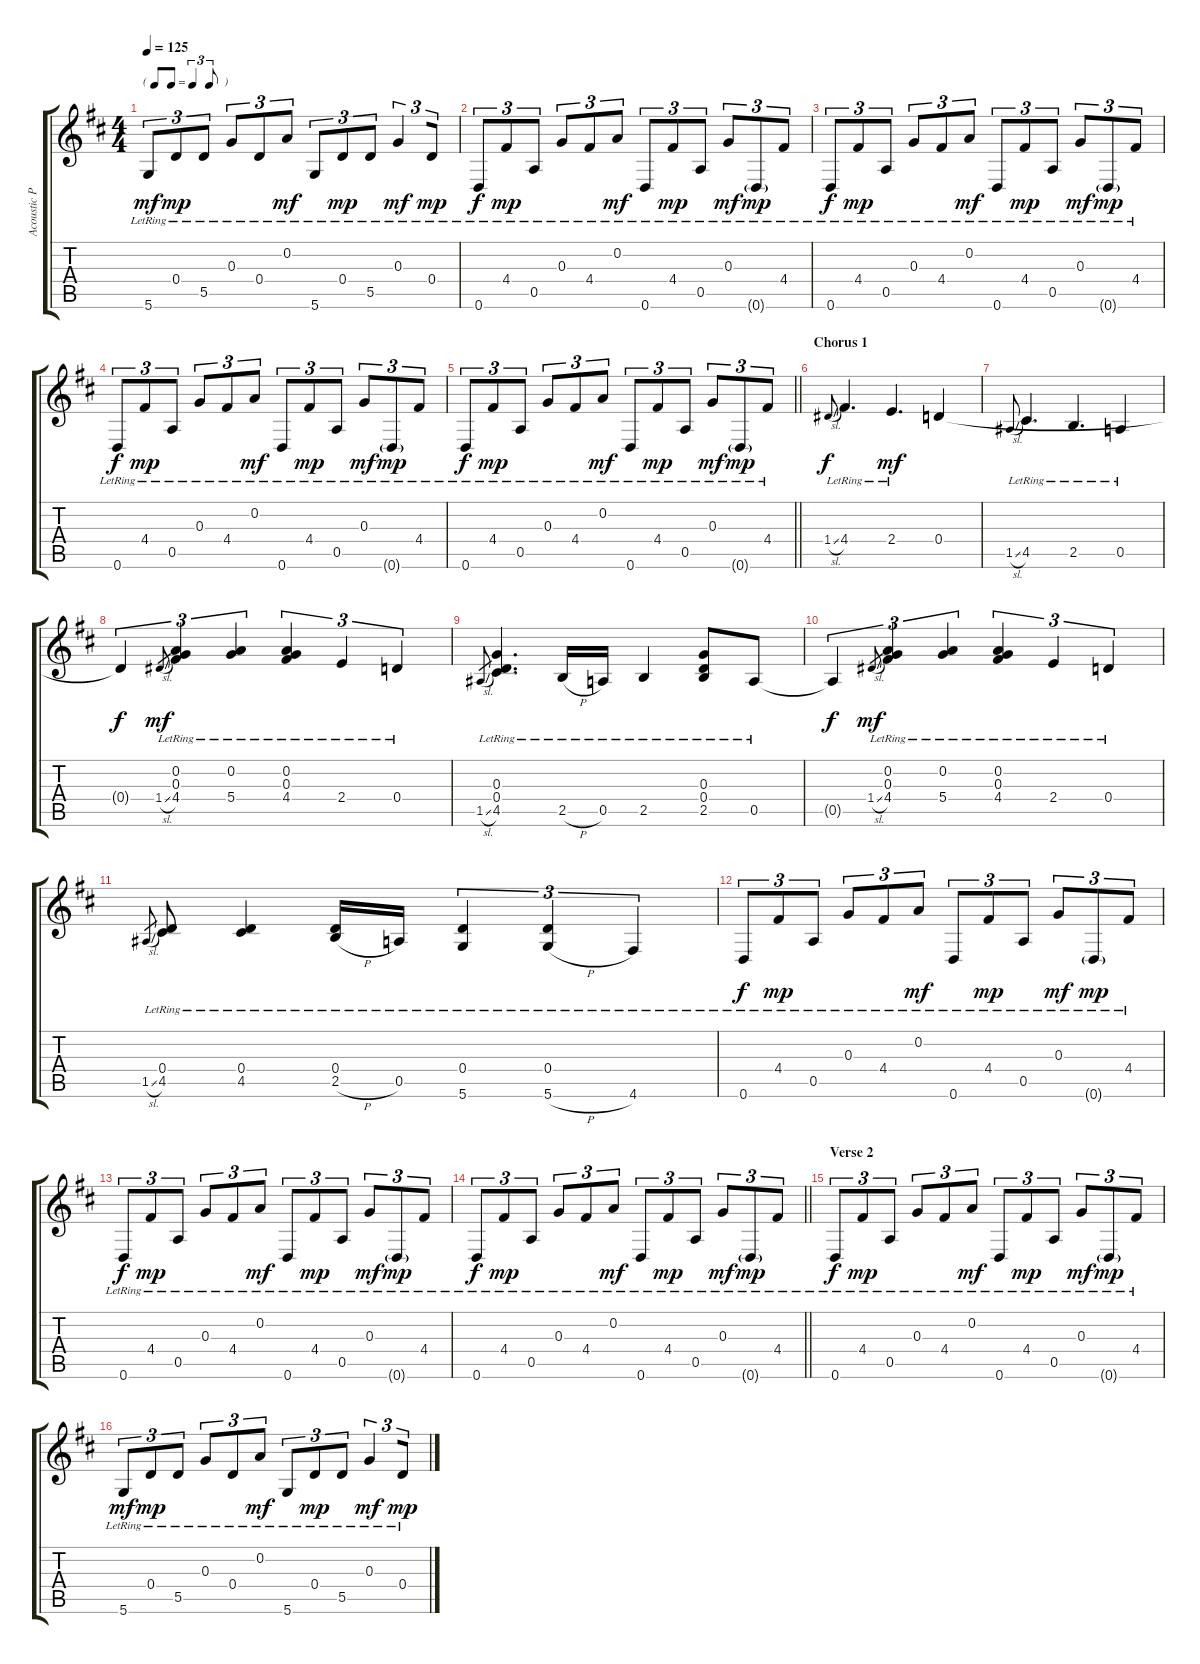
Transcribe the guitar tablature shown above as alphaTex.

\track ("Acoustic Picking" "Acoustic P") {instrument acousticguitarsteel}
\staff {score tabs}
\tuning (D4 A3 G3 D3 A2 D2) {hide}
\ts (4 4)
\tf triplet8th
\tempo 125
\clef g2
\ks d
5.6{lr}.8{tu (3 2) dy mf} 0.4{lr}.8{tu (3 2) dy mp} 5.5{lr}.8{tu (3 2) beam split} 0.3{lr}.8{tu (3 2) beam merge} 0.4{lr}.8{tu (3 2) beam merge} 0.2{lr}.8{tu (3 2) dy mf beam split} 5.6{lr}.8{tu (3 2) beam merge} 0.4{lr}.8{tu (3 2) dy mp beam merge} 5.5{lr}.8{tu (3 2)} 0.3{lr}.4{tu (3 2) dy mf beam merge} 0.4{lr}.8{tu (3 2) dy mp} |
0.6{lr}.8{tu (3 2) dy f} 4.4{lr}.8{tu (3 2) dy mp} 0.5{lr}.8{tu (3 2) beam split} 0.3{lr}.8{tu (3 2) beam merge} 4.4{lr}.8{tu (3 2) beam merge} 0.2{lr}.8{tu (3 2) dy mf beam split} 0.6{lr}.8{tu (3 2) beam merge} 4.4{lr}.8{tu (3 2) dy mp beam merge} 0.5{lr}.8{tu (3 2)} 0.3{lr}.8{tu (3 2) dy mf beam merge} 0.6{g lr}.8{tu (3 2) dy mp beam merge} 4.4{lr}.8{tu (3 2)} |
0.6{lr}.8{tu (3 2) dy f} 4.4{lr}.8{tu (3 2) dy mp} 0.5{lr}.8{tu (3 2) beam split} 0.3{lr}.8{tu (3 2) beam merge} 4.4{lr}.8{tu (3 2) beam merge} 0.2{lr}.8{tu (3 2) dy mf beam split} 0.6{lr}.8{tu (3 2) beam merge} 4.4{lr}.8{tu (3 2) dy mp beam merge} 0.5{lr}.8{tu (3 2)} 0.3{lr}.8{tu (3 2) dy mf beam merge} 0.6{g lr}.8{tu (3 2) dy mp beam merge} 4.4{lr}.8{tu (3 2)} |
0.6{lr}.8{tu (3 2) dy f} 4.4{lr}.8{tu (3 2) dy mp} 0.5{lr}.8{tu (3 2) beam split} 0.3{lr}.8{tu (3 2) beam merge} 4.4{lr}.8{tu (3 2) beam merge} 0.2{lr}.8{tu (3 2) dy mf beam split} 0.6{lr}.8{tu (3 2) beam merge} 4.4{lr}.8{tu (3 2) dy mp beam merge} 0.5{lr}.8{tu (3 2)} 0.3{lr}.8{tu (3 2) dy mf beam merge} 0.6{g lr}.8{tu (3 2) dy mp beam merge} 4.4{lr}.8{tu (3 2)} |
\barLineRight lightlight
0.6{lr}.8{tu (3 2) dy f} 4.4{lr}.8{tu (3 2) dy mp} 0.5{lr}.8{tu (3 2) beam split} 0.3{lr}.8{tu (3 2) beam merge} 4.4{lr}.8{tu (3 2) beam merge} 0.2{lr}.8{tu (3 2) dy mf beam split} 0.6{lr}.8{tu (3 2) beam merge} 4.4{lr}.8{tu (3 2) dy mp beam merge} 0.5{lr}.8{tu (3 2)} 0.3{lr}.8{tu (3 2) dy mf beam merge} 0.6{g lr}.8{tu (3 2) dy mp beam merge} 4.4{lr}.8{tu (3 2)} |
\section ("" "Chorus 1")
1.4{sl}.8{gr onbeat dy f} 4.4{lr}.4{d} 2.4{lr}.4{d dy mf} 0.4.4 |
1.5{sl}.8{gr onbeat} 4.5{lr}.4{d} 2.5{lr}.4{d} 0.5{lr}.4 |
0.4{t}.4{tu (3 2) dy f} 1.4{sl}.8{gr dy mf} (0.2{lr} 0.3{lr} 4.4{lr}).4{tu (3 2)} (0.2{lr} 5.4{lr}).4{tu (3 2)} (0.2{lr} 0.3{lr} 4.4{lr}).4{tu (3 2)} 2.4{lr}.4{tu (3 2)} 0.4{lr}.4{tu (3 2)} |
1.5{sl}.8{gr} (0.3{lr} 0.4{lr} 4.5{lr}).4{d} 2.5{h lr}.16 0.5{lr}.16 2.5{lr}.4 (0.3{lr} 0.4{lr} 2.5{lr}).8{beam merge} 0.5{lr}.8 |
0.5{t}.4{tu (3 2) dy f} 1.4{sl}.8{gr dy mf} (0.2{lr} 0.3{lr} 4.4{lr}).4{tu (3 2)} (0.2{lr} 5.4{lr}).4{tu (3 2)} (0.2{lr} 0.3{lr} 4.4{lr}).4{tu (3 2)} 2.4{lr}.4{tu (3 2)} 0.4{lr}.4{tu (3 2)} |
1.5{sl}.8{gr} (0.4{lr} 4.5{lr}).8 (0.4{lr} 4.5{lr}).4 (0.4{lr} 2.5{h lr}).16 0.5{lr}.16 (0.4{lr} 5.6{lr}).4{tu (3 2) beam merge} (0.4{lr} 5.6{h lr}).4{tu (3 2)} 4.6{lr}.4{tu (3 2)} |
0.6{lr}.8{tu (3 2) dy f} 4.4{lr}.8{tu (3 2) dy mp} 0.5{lr}.8{tu (3 2) beam split} 0.3{lr}.8{tu (3 2) beam merge} 4.4{lr}.8{tu (3 2) beam merge} 0.2{lr}.8{tu (3 2) dy mf beam split} 0.6{lr}.8{tu (3 2) beam merge} 4.4{lr}.8{tu (3 2) dy mp beam merge} 0.5{lr}.8{tu (3 2)} 0.3{lr}.8{tu (3 2) dy mf beam merge} 0.6{g lr}.8{tu (3 2) dy mp beam merge} 4.4{lr}.8{tu (3 2)} |
0.6{lr}.8{tu (3 2) dy f} 4.4{lr}.8{tu (3 2) dy mp} 0.5{lr}.8{tu (3 2) beam split} 0.3{lr}.8{tu (3 2) beam merge} 4.4{lr}.8{tu (3 2) beam merge} 0.2{lr}.8{tu (3 2) dy mf beam split} 0.6{lr}.8{tu (3 2) beam merge} 4.4{lr}.8{tu (3 2) dy mp beam merge} 0.5{lr}.8{tu (3 2)} 0.3{lr}.8{tu (3 2) dy mf beam merge} 0.6{g lr}.8{tu (3 2) dy mp beam merge} 4.4{lr}.8{tu (3 2)} |
\barLineRight lightlight
0.6{lr}.8{tu (3 2) dy f} 4.4{lr}.8{tu (3 2) dy mp} 0.5{lr}.8{tu (3 2) beam split} 0.3{lr}.8{tu (3 2) beam merge} 4.4{lr}.8{tu (3 2) beam merge} 0.2{lr}.8{tu (3 2) dy mf beam split} 0.6{lr}.8{tu (3 2) beam merge} 4.4{lr}.8{tu (3 2) dy mp beam merge} 0.5{lr}.8{tu (3 2)} 0.3{lr}.8{tu (3 2) dy mf beam merge} 0.6{g lr}.8{tu (3 2) dy mp beam merge} 4.4{lr}.8{tu (3 2)} |
\section ("" "Verse 2")
0.6{lr}.8{tu (3 2) dy f} 4.4{lr}.8{tu (3 2) dy mp} 0.5{lr}.8{tu (3 2) beam split} 0.3{lr}.8{tu (3 2) beam merge} 4.4{lr}.8{tu (3 2) beam merge} 0.2{lr}.8{tu (3 2) dy mf beam split} 0.6{lr}.8{tu (3 2) beam merge} 4.4{lr}.8{tu (3 2) dy mp beam merge} 0.5{lr}.8{tu (3 2)} 0.3{lr}.8{tu (3 2) dy mf beam merge} 0.6{g lr}.8{tu (3 2) dy mp beam merge} 4.4{lr}.8{tu (3 2)} |
5.6{lr}.8{tu (3 2) dy mf} 0.4{lr}.8{tu (3 2) dy mp} 5.5{lr}.8{tu (3 2) beam split} 0.3{lr}.8{tu (3 2) beam merge} 0.4{lr}.8{tu (3 2) beam merge} 0.2{lr}.8{tu (3 2) dy mf beam split} 5.6{lr}.8{tu (3 2) beam merge} 0.4{lr}.8{tu (3 2) dy mp beam merge} 5.5{lr}.8{tu (3 2)} 0.3{lr}.4{tu (3 2) dy mf beam merge} 0.4{lr}.8{tu (3 2) dy mp}
